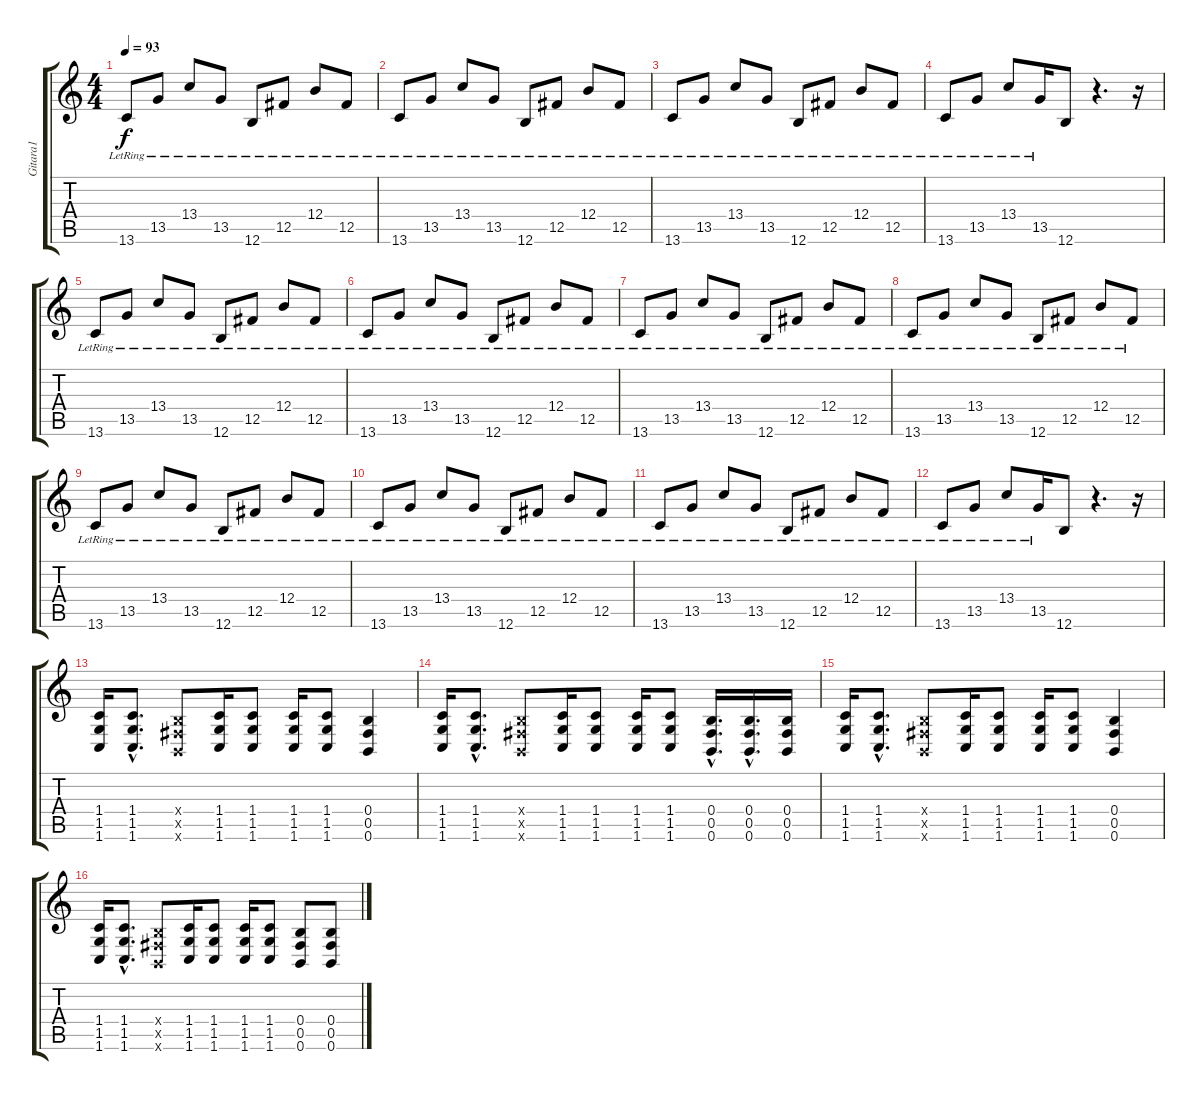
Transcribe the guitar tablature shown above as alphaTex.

\track ("Gitara1" "Gitara1") {instrument distortionguitar}
\staff {score tabs}
\tuning (Db4 Ab3 E3 B2 Gb2 B1) {hide}
\ts (4 4)
\tempo 93
\clef g2
\ks c
13.6{lr}.8{dy f instrument electricguitarjazz} 13.5{lr}.8 13.4{lr}.8 13.5{lr}.8 12.6{lr}.8 12.5{lr}.8 12.4{lr}.8 12.5{lr}.8 |
13.6{lr}.8{instrument electricguitarjazz} 13.5{lr}.8 13.4{lr}.8 13.5{lr}.8 12.6{lr}.8 12.5{lr}.8 12.4{lr}.8 12.5{lr}.8 |
13.6{lr}.8{instrument electricguitarjazz} 13.5{lr}.8 13.4{lr}.8 13.5{lr}.8 12.6{lr}.8 12.5{lr}.8 12.4{lr}.8 12.5{lr}.8 |
13.6{lr}.8{instrument electricguitarjazz} 13.5{lr}.8 13.4{lr}.8 13.5{lr}.16 12.6.8 r.4{d} r.16 |
13.6{lr}.8{instrument electricguitarjazz} 13.5{lr}.8 13.4{lr}.8 13.5{lr}.8 12.6{lr}.8 12.5{lr}.8 12.4{lr}.8 12.5{lr}.8 |
13.6{lr}.8{instrument electricguitarjazz} 13.5{lr}.8 13.4{lr}.8 13.5{lr}.8 12.6{lr}.8 12.5{lr}.8 12.4{lr}.8 12.5{lr}.8 |
13.6{lr}.8{instrument electricguitarjazz} 13.5{lr}.8 13.4{lr}.8 13.5{lr}.8 12.6{lr}.8 12.5{lr}.8 12.4{lr}.8 12.5{lr}.8 |
13.6{lr}.8{instrument electricguitarjazz} 13.5{lr}.8 13.4{lr}.8 13.5{lr}.8 12.6{lr}.8 12.5{lr}.8 12.4{lr}.8 12.5{lr}.8 |
13.6{lr}.8{instrument electricguitarjazz} 13.5{lr}.8 13.4{lr}.8 13.5{lr}.8 12.6{lr}.8 12.5{lr}.8 12.4{lr}.8 12.5{lr}.8 |
13.6{lr}.8{instrument electricguitarjazz} 13.5{lr}.8 13.4{lr}.8 13.5{lr}.8 12.6{lr}.8 12.5{lr}.8 12.4{lr}.8 12.5{lr}.8 |
13.6{lr}.8{instrument electricguitarjazz} 13.5{lr}.8 13.4{lr}.8 13.5{lr}.8 12.6{lr}.8 12.5{lr}.8 12.4{lr}.8 12.5{lr}.8 |
13.6{lr}.8{instrument electricguitarjazz} 13.5{lr}.8 13.4{lr}.8 13.5{lr}.16 12.6.8 r.4{d} r.16 |
(1.4 1.5 1.6).16{instrument distortionguitar} (1.4{hac} 1.5{hac} 1.6{hac}).8{d} (0.4{x} 0.5{x} 0.6{x}).8 (1.4 1.5 1.6).16 (1.4 1.5 1.6).8 (1.4 1.5 1.6).16 (1.4 1.5 1.6).8 (0.4 0.5 0.6).4 |
(1.4 1.5 1.6).16 (1.4{hac} 1.5{hac} 1.6{hac}).8{d} (0.4{x} 0.5{x} 0.6{x}).8 (1.4 1.5 1.6).16 (1.4 1.5 1.6).8 (1.4 1.5 1.6).16 (1.4 1.5 1.6).8 (0.4{hac} 0.5{hac} 0.6{hac}).16{d} (0.4{hac} 0.5{hac} 0.6{hac}).16{d} (0.4 0.5 0.6).16 |
(1.4 1.5 1.6).16 (1.4{hac} 1.5{hac} 1.6{hac}).8{d} (0.4{x} 0.5{x} 0.6{x}).8 (1.4 1.5 1.6).16 (1.4 1.5 1.6).8 (1.4 1.5 1.6).16 (1.4 1.5 1.6).8 (0.4 0.5 0.6).4 |
(1.4 1.5 1.6).16 (1.4{hac} 1.5{hac} 1.6{hac}).8{d} (0.4{x} 0.5{x} 0.6{x}).8 (1.4 1.5 1.6).16 (1.4 1.5 1.6).8 (1.4 1.5 1.6).16 (1.4 1.5 1.6).8 (0.4 0.5 0.6).8 (0.4 0.5 0.6).8
